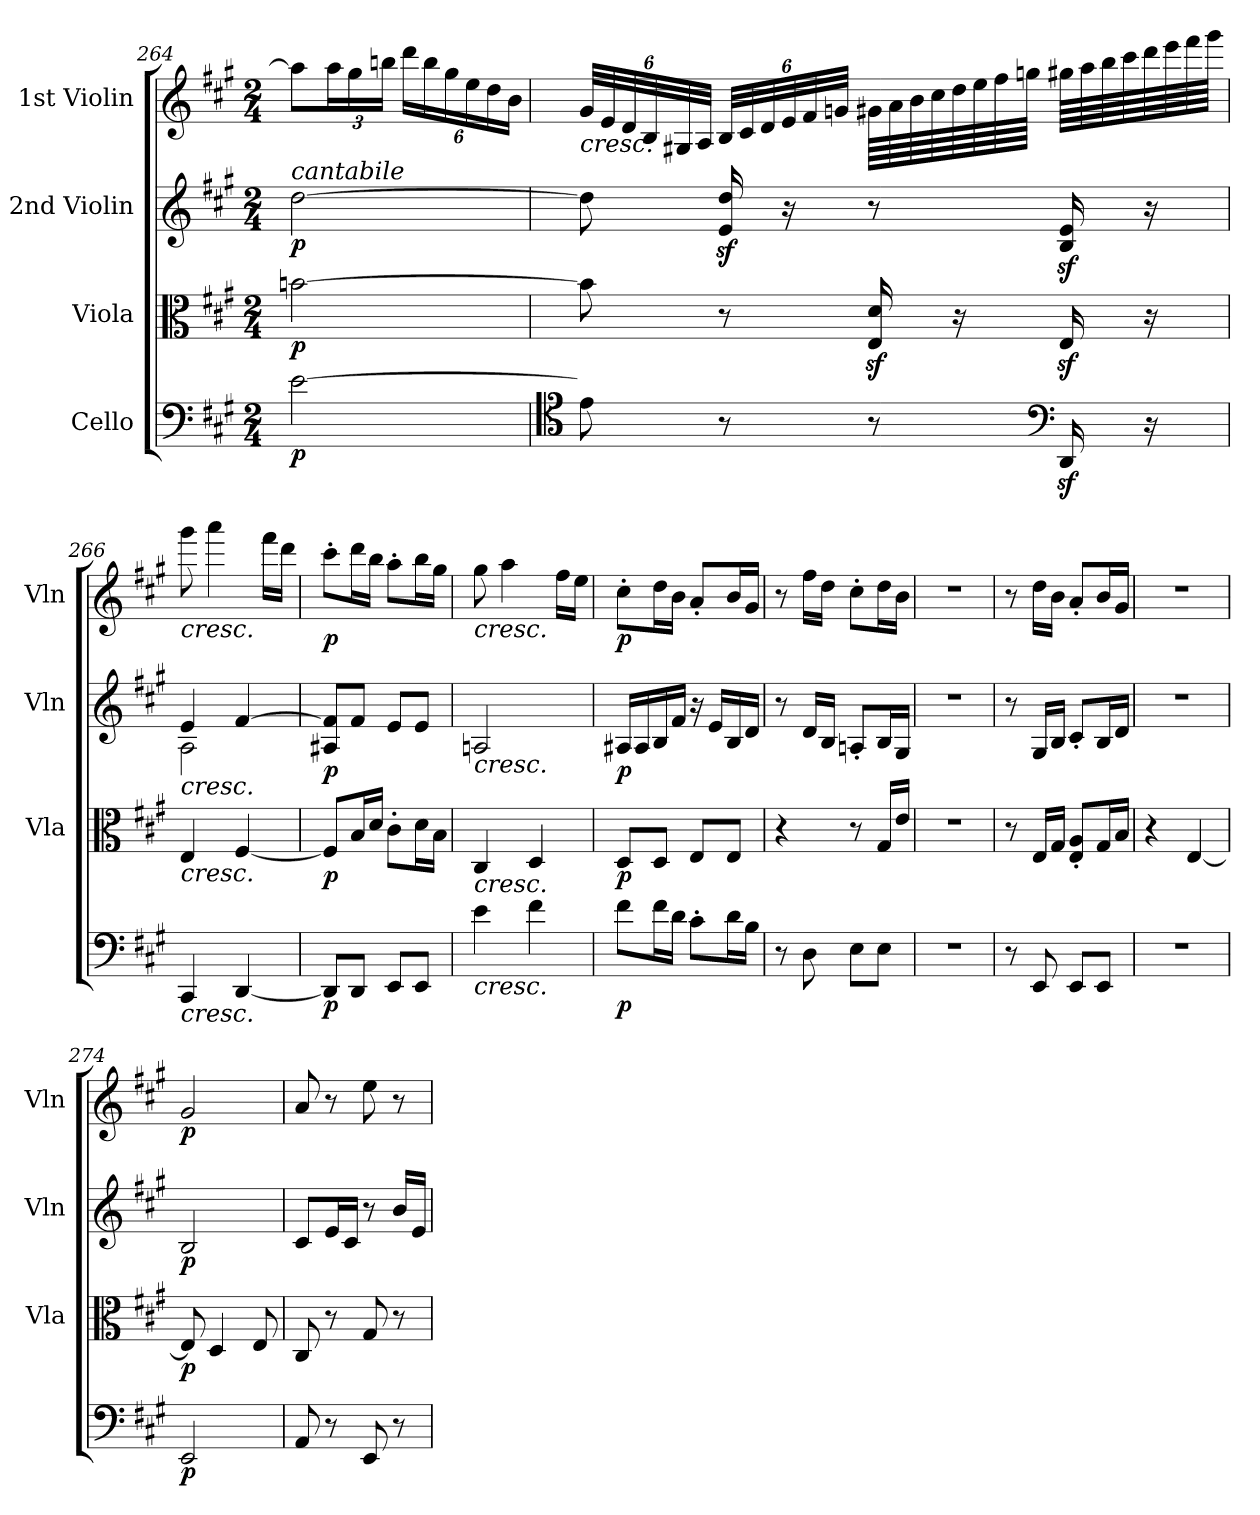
**kern	**dynam	**kern	**dynam	**kern	**dynam	**kern	**dynam
*part4	*part4	*part3	*part3	*part2	*part2	*part1	*part1
*staff4	*staff4	*staff3	*staff3	*staff2	*staff2	*staff1	*staff1
*I"Cello	*	*I"Viola	*	*I"2nd Violin	*	*I"1st Violin	*
*	*	*I'Vla	*	*I'Vln	*	*I'Vln	*
*clefF4	*	*clefC3	*	*clefG2	*	*clefG2	*
*k[f#c#g#]	*	*k[f#c#g#]	*	*k[f#c#g#]	*	*k[f#c#g#]	*
*A:	*	*A:	*	*A:	*	*A:	*
*M2/4	*	*M2/4	*	*M2/4	*	*M2/4	*
=264	=264	=264	=264	=264	=264	=264	=264
!	!	!	!	!LO:TX:a:i:t=cantabile	!	!	!
!	!LO:DY:b	!	!LO:DY:b	!	!LO:DY:b	!	!
[2e\	p	[2bn\	p	[2dd\	p	8aa\L]	.
*	*	*	*	*	*	*Xbrackettup	*
.	.	.	.	.	.	24aa\L	.
.	.	.	.	.	.	24gg#\	.
.	.	.	.	.	.	24bbn\JJ	.
.	.	.	.	.	.	24ddd\LL	.
.	.	.	.	.	.	24bb\	.
.	.	.	.	.	.	24gg#\	.
.	.	.	.	.	.	24ee\	.
.	.	.	.	.	.	24dd\	.
.	.	.	.	.	.	24b\JJ	.
!!LO:LB:g=z
=265	=265	=265	=265	=265	=265	=265	=265
*clefC4	*	*	*	*	*	*	*
!	!	!	!	!	!	!LO:TX:b:i:t=cresc.	!
8e\]	.	8b\]	.	8dd\]	.	48g#/LLL	.
.	.	.	.	.	.	48e/	.
.	.	.	.	.	.	48d/	.
.	.	.	.	.	.	48B/	.
.	.	.	.	.	.	48G#X/	.
.	.	.	.	.	.	48A/JJJ	.
8r	.	8r	.	16e/z< 16dd/z<	.	48B/LLL	.
.	.	.	.	.	.	48c#/	.
.	.	.	.	.	.	48d/	.
.	.	.	.	16r	.	48e/	.
.	.	.	.	.	.	48f#/	.
.	.	.	.	.	.	48gn/JJJ	.
8r	.	16E/z< 16d/z<	.	8r	.	64g#X\LLLL	.
.	.	.	.	.	.	64a\	.
.	.	.	.	.	.	64b\	.
.	.	.	.	.	.	64cc#\	.
.	.	16r	.	.	.	64dd\	.
.	.	.	.	.	.	64ee\	.
.	.	.	.	.	.	64ff#\	.
.	.	.	.	.	.	64ggn\JJJJ	.
*clefF4	*	*	*	*	*	*	*
16DDz</	.	16Ez</	.	16B/z< 16e/z<	.	64gg#X\LLLL	.
.	.	.	.	.	.	64aa\	.
.	.	.	.	.	.	64bb\	.
.	.	.	.	.	.	64ccc#\	.
16r	.	16r	.	16r	.	64ddd\	.
.	.	.	.	.	.	64eee\	.
.	.	.	.	.	.	64fff#\	.
.	.	.	.	.	.	64ggg#\JJJJ	.
=266	=266	=266	=266	=266	=266	=266	=266
*	*	*	*	*^	*	*	*
!	!	!	!	!	!	!	!LO:TX:b:i:t=cresc.	!
!	!	!	!	!LO:TX:b:i:t=cresc.	!	!	!	!
!	!	!LO:TX:b:i:t=cresc.	!	!	!	!	!	!
!LO:TX:b:i:t=cresc.	!	!	!	!	!	!	!	!
4CC#/	.	4E/	.	4e/	2A\	.	8ggg#\	.
.	.	.	.	.	.	.	4aaa\	.
[4DD/	.	[4F#/	.	[4f#/	.	.	.	.
.	.	.	.	.	.	.	16fff#\LL	.
.	.	.	.	.	.	.	16ddd\JJ	.
*	*	*	*	*v	*v	*	*	*
!!LO:LB:g=z
=267	=267	=267	=267	=267	=267	=267	=267
!	!LO:DY:b	!	!LO:DY:b	!	!LO:DY:b	!	!LO:DY:b
8DD/L]	p	8F#/L]	p	8A#X/ 8f#/]L	p	8ccc#'\L	p
8DD/J	.	16B/L	.	8f#/J	.	16ddd\L	.
.	.	16d/JJ	.	.	.	16bb\JJ	.
8EE/L	.	8c#'\L	.	8e/L	.	8aa'\L	.
8EE/J	.	16d\L	.	8e/J	.	16bb\L	.
.	.	16B\JJ	.	.	.	16gg#\JJ	.
=268	=268	=268	=268	=268	=268	=268	=268
!	!	!	!	!	!	!LO:TX:b:i:t=cresc.	!
!	!	!	!	!LO:TX:b:i:t=cresc.	!	!	!
!	!	!LO:TX:b:i:t=cresc.	!	!	!	!	!
!LO:TX:b:i:t=cresc.	!	!	!	!	!	!	!
4e\	.	4C#/	.	2An/	.	8gg#\	.
.	.	.	.	.	.	4aa\	.
4f#\	.	4D/	.	.	.	.	.
.	.	.	.	.	.	16ff#\LL	.
.	.	.	.	.	.	16ee\JJ	.
!!LO:PB:g=z
=269	=269	=269	=269	=269	=269	=269	=269
!	!LO:DY:b	!	!LO:DY:b	!	!LO:DY:b	!	!LO:DY:b
8f#\L	p	8D/L	p	16A#X/LL	p	8cc#'\L	p
.	.	.	.	16A#/	.	.	.
16f#\L	.	8D/J	.	16B/	.	16dd\L	.
16d\JJ	.	.	.	16f#/JJ	.	16b\JJ	.
8c#'\L	.	8E/L	.	16r	.	8a'/L	.
.	.	.	.	16e/LL	.	.	.
16d\L	.	8E/J	.	16B/	.	16b/L	.
16B\JJ	.	.	.	16d/JJ	.	16g#/JJ	.
=270	=270	=270	=270	=270	=270	=270	=270
8r	.	4r	.	8r	.	8r	.
8D\	.	.	.	16d/LL	.	16ff#\LL	.
.	.	.	.	16B/JJ	.	16dd\JJ	.
8E\L	.	8r	.	8An'/L	.	8cc#'\L	.
8E\J	.	16G#/LL	.	16B/L	.	16dd\L	.
.	.	16e/JJ	.	16G#/JJ	.	16b\JJ	.
=271	=271	=271	=271	=271	=271	=271	=271
2r	.	2r	.	2r	.	2r	.
=272	=272	=272	=272	=272	=272	=272	=272
8r	.	8r	.	8r	.	8r	.
8EE/	.	16E/LL	.	16G#/LL	.	16dd\LL	.
.	.	16G#/JJ	.	16B/JJ	.	16b\JJ	.
8EE/L	.	8E/' 8A/'L	.	8c#'/L	.	8a'/L	.
8EE/J	.	16G#/L	.	16B/L	.	16b/L	.
.	.	16B/JJ	.	16d/JJ	.	16g#/JJ	.
=273	=273	=273	=273	=273	=273	=273	=273
2r	.	4r	.	2r	.	2r	.
.	.	[4E/	.	.	.	.	.
!!LO:LB:g=z
=274	=274	=274	=274	=274	=274	=274	=274
!	!LO:DY:b	!	!LO:DY:b	!	!LO:DY:b	!	!LO:DY:b
2EE/	p	8E/]	p	2B/	p	2g#/	p
.	.	4D/	.	.	.	.	.
.	.	8E/	.	.	.	.	.
=275	=275	=275	=275	=275	=275	=275	=275
8AA/	.	8C#/	.	8c#/L	.	8a/	.
8r	.	8r	.	16e/L	.	8r	.
.	.	.	.	16c#/JJ	.	.	.
8EE/	.	8G#/	.	8r	.	8ee\	.
8r	.	8r	.	16b/LL	.	8r	.
.	.	.	.	16e/JJ	.	.	.
=	=	=	=	=	=	=	=
*-	*-	*-	*-	*-	*-	*-	*-
